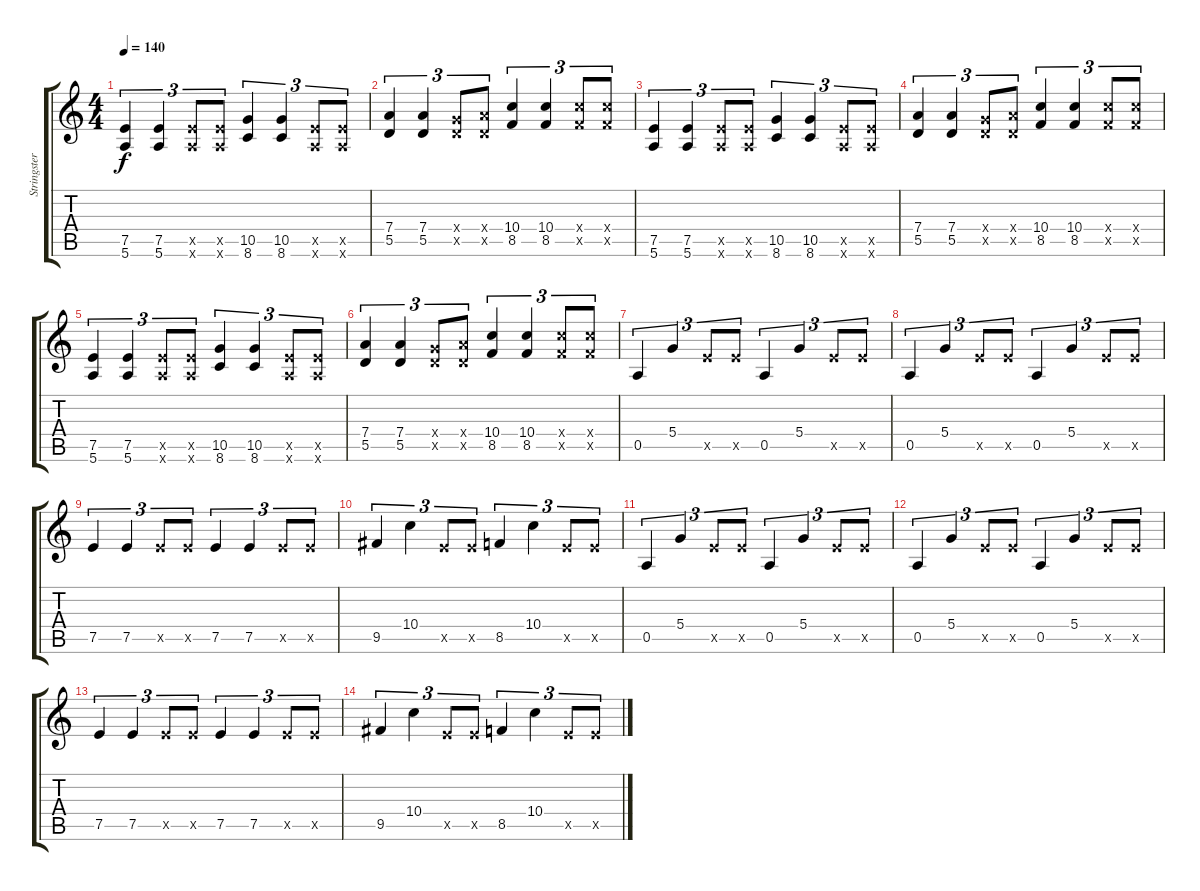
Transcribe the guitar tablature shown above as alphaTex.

\track ("Stringster" "Stringster") {instrument overdrivenguitar}
\staff {score tabs}
\tuning (E4 B3 G3 D3 A2 E2) {hide}
\ts (4 4)
\tempo 140
\clef g2
\ks c
(7.5 5.6).4{tu (3 2) dy f} (7.5 5.6).4{tu (3 2)} (7.5{x} 5.6{x}).8{tu (3 2)} (7.5{x} 5.6{x}).8{tu (3 2)} (10.5 8.6).4{tu (3 2)} (10.5 8.6).4{tu (3 2)} (7.5{x} 5.6{x}).8{tu (3 2)} (7.5{x} 5.6{x}).8{tu (3 2)} |
(7.4 5.5).4{tu (3 2)} (7.4 5.5).4{tu (3 2)} (5.4{x} 5.5{x}).8{tu (3 2)} (7.4{x} 5.5{x}).8{tu (3 2)} (10.4 8.5).4{tu (3 2)} (10.4 8.5).4{tu (3 2)} (10.4{x} 8.5{x}).8{tu (3 2)} (10.4{x} 8.5{x}).8{tu (3 2)} |
(7.5 5.6).4{tu (3 2)} (7.5 5.6).4{tu (3 2)} (7.5{x} 5.6{x}).8{tu (3 2)} (7.5{x} 5.6{x}).8{tu (3 2)} (10.5 8.6).4{tu (3 2)} (10.5 8.6).4{tu (3 2)} (7.5{x} 5.6{x}).8{tu (3 2)} (7.5{x} 5.6{x}).8{tu (3 2)} |
(7.4 5.5).4{tu (3 2)} (7.4 5.5).4{tu (3 2)} (5.4{x} 5.5{x}).8{tu (3 2)} (7.4{x} 5.5{x}).8{tu (3 2)} (10.4 8.5).4{tu (3 2)} (10.4 8.5).4{tu (3 2)} (10.4{x} 8.5{x}).8{tu (3 2)} (10.4{x} 8.5{x}).8{tu (3 2)} |
(7.5 5.6).4{tu (3 2)} (7.5 5.6).4{tu (3 2)} (7.5{x} 5.6{x}).8{tu (3 2)} (7.5{x} 5.6{x}).8{tu (3 2)} (10.5 8.6).4{tu (3 2)} (10.5 8.6).4{tu (3 2)} (7.5{x} 5.6{x}).8{tu (3 2)} (7.5{x} 5.6{x}).8{tu (3 2)} |
(7.4 5.5).4{tu (3 2)} (7.4 5.5).4{tu (3 2)} (5.4{x} 5.5{x}).8{tu (3 2)} (7.4{x} 5.5{x}).8{tu (3 2)} (10.4 8.5).4{tu (3 2)} (10.4 8.5).4{tu (3 2)} (10.4{x} 8.5{x}).8{tu (3 2)} (10.4{x} 8.5{x}).8{tu (3 2)} |
0.5.4{tu (3 2)} 5.4.4{tu (3 2)} 7.5{x}.8{tu (3 2)} 7.5{x}.8{tu (3 2)} 0.5.4{tu (3 2)} 5.4.4{tu (3 2)} 7.5{x}.8{tu (3 2)} 7.5{x}.8{tu (3 2)} |
0.5.4{tu (3 2)} 5.4.4{tu (3 2)} 7.5{x}.8{tu (3 2)} 7.5{x}.8{tu (3 2)} 0.5.4{tu (3 2)} 5.4.4{tu (3 2)} 7.5{x}.8{tu (3 2)} 7.5{x}.8{tu (3 2)} |
7.5.4{tu (3 2)} 7.5.4{tu (3 2)} 7.5{x}.8{tu (3 2)} 7.5{x}.8{tu (3 2)} 7.5.4{tu (3 2)} 7.5.4{tu (3 2)} 7.5{x}.8{tu (3 2)} 7.5{x}.8{tu (3 2)} |
9.5.4{tu (3 2)} 10.4.4{tu (3 2)} 7.5{x}.8{tu (3 2)} 7.5{x}.8{tu (3 2)} 8.5.4{tu (3 2)} 10.4.4{tu (3 2)} 7.5{x}.8{tu (3 2)} 7.5{x}.8{tu (3 2)} |
0.5.4{tu (3 2)} 5.4.4{tu (3 2)} 7.5{x}.8{tu (3 2)} 7.5{x}.8{tu (3 2)} 0.5.4{tu (3 2)} 5.4.4{tu (3 2)} 7.5{x}.8{tu (3 2)} 7.5{x}.8{tu (3 2)} |
0.5.4{tu (3 2)} 5.4.4{tu (3 2)} 7.5{x}.8{tu (3 2)} 7.5{x}.8{tu (3 2)} 0.5.4{tu (3 2)} 5.4.4{tu (3 2)} 7.5{x}.8{tu (3 2)} 7.5{x}.8{tu (3 2)} |
7.5.4{tu (3 2)} 7.5.4{tu (3 2)} 7.5{x}.8{tu (3 2)} 7.5{x}.8{tu (3 2)} 7.5.4{tu (3 2)} 7.5.4{tu (3 2)} 7.5{x}.8{tu (3 2)} 7.5{x}.8{tu (3 2)} |
9.5.4{tu (3 2)} 10.4.4{tu (3 2)} 7.5{x}.8{tu (3 2)} 7.5{x}.8{tu (3 2)} 8.5.4{tu (3 2)} 10.4.4{tu (3 2)} 7.5{x}.8{tu (3 2)} 7.5{x}.8{tu (3 2)}
